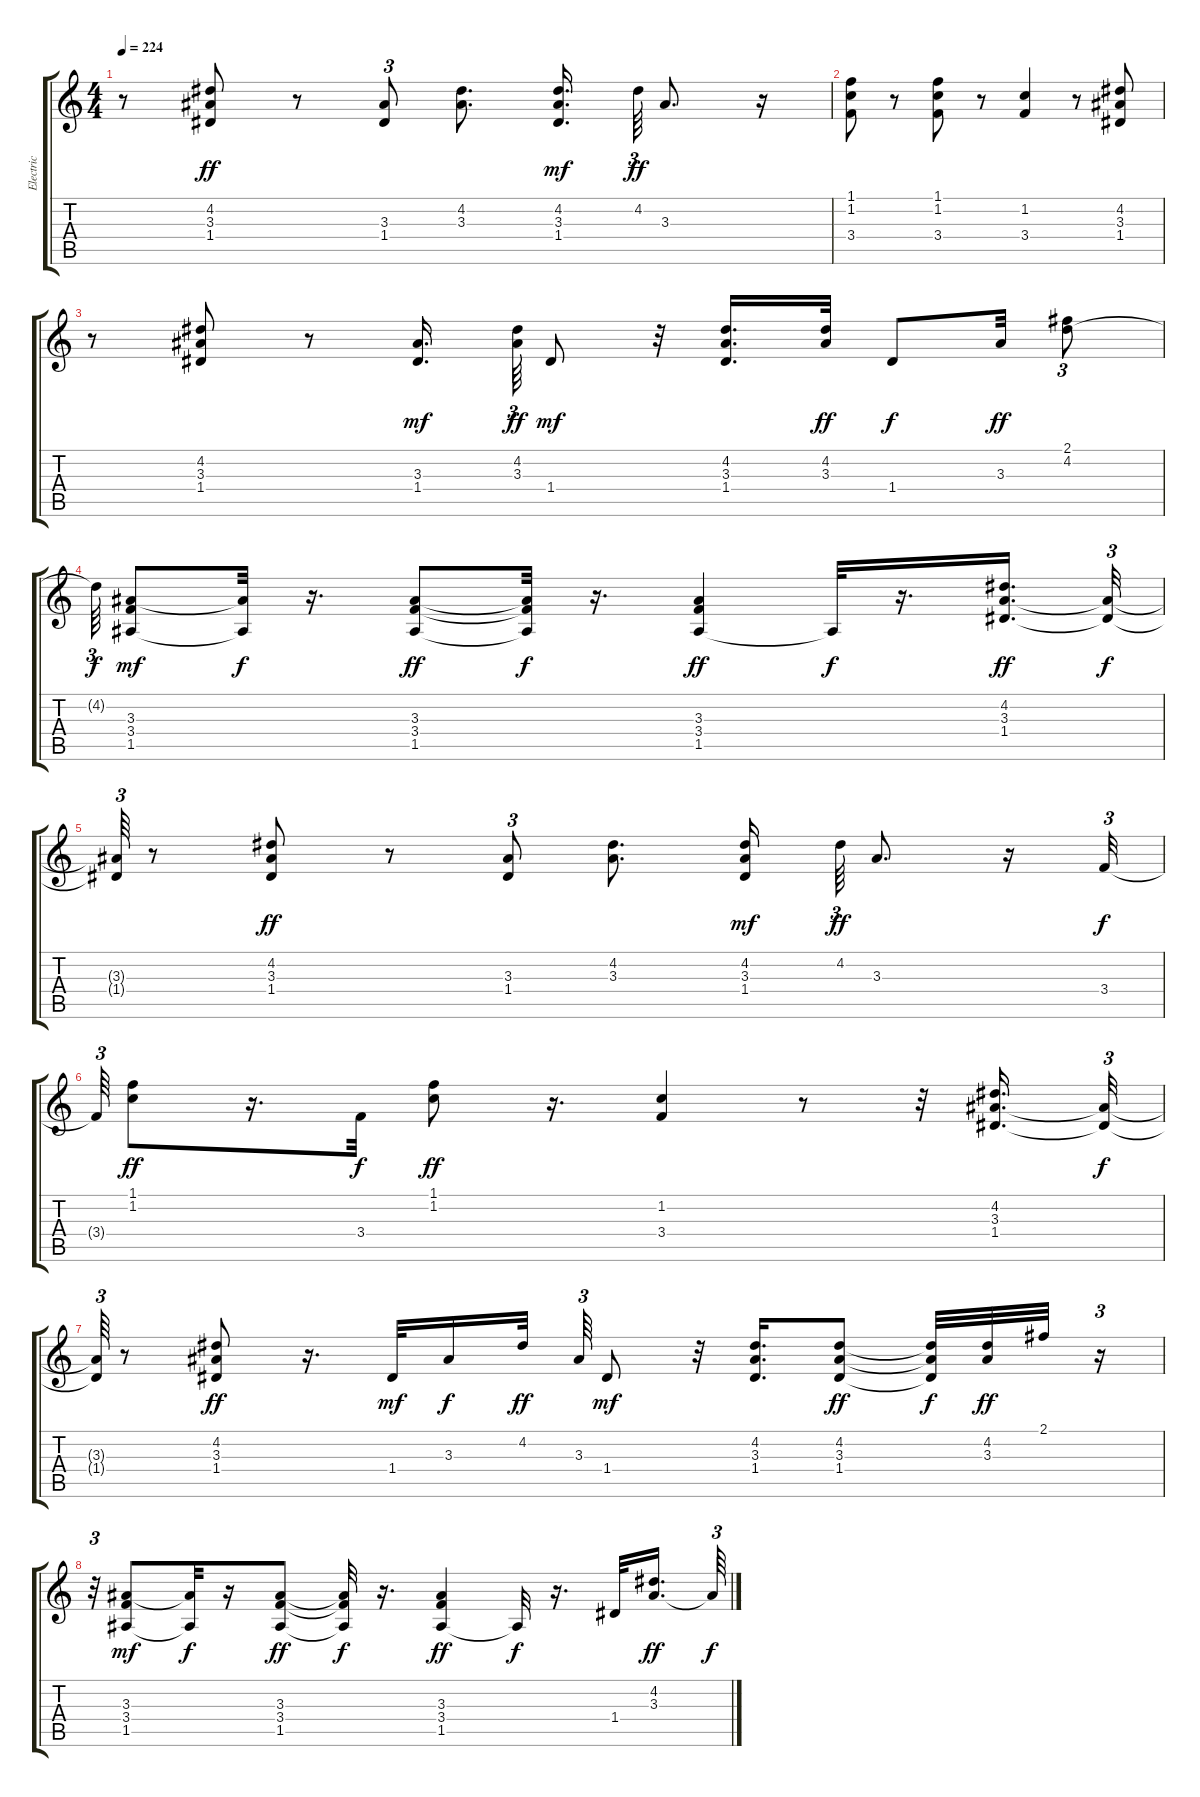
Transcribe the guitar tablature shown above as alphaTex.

\track ("Electric" "Electric") {instrument electricguitarclean}
\staff {score tabs}
\tuning (E4 B3 G3 D3 A2 E2) {hide}
\ts (4 4)
\tempo 224
\clef g2
\ks c
r.8{dy ff} (4.2 3.3 1.4).8 r.8 (3.3 1.4).8{tu (3 2)} (4.2 3.3).8{d} (4.2 3.3 1.4).16{d dy mf} 4.2.64{tu (3 2) dy ff} 3.3.8{d} r.16 |
(1.1 1.2 3.4).8 r.8 (1.1 1.2 3.4).8 r.8 (1.2 3.4).4 r.8 (4.2 3.3 1.4).8 |
r.8 (4.2 3.3 1.4).8 r.8 (3.3 1.4).16{d dy mf beam splitsecondary} (4.2 3.3).64{tu (3 2) dy ff} 1.4.8{dy mf} r.32 (4.2 3.3 1.4).16{d} (4.2 3.3).32{dy ff} 1.4.8{dy f} 3.3.32{dy ff} (2.1 4.2).8{tu (3 2)} |
4.2{t}.64{tu (3 2) dy f} (3.3 3.4 1.5).8{dy mf} (3.3{t} 1.5{t}).32{dy f} r.16{d} (3.3 3.4 1.5).8{dy ff} (3.3{t} 3.4{t} 1.5{t}).32{dy f} r.16{d} (3.3 3.4 1.5).4{dy ff} 1.5{t}.32{dy f} r.16{d} (4.2 3.3 1.4).16{d dy ff} (3.3{t} 1.4{t}).32{tu (3 2) dy f} |
(3.3{t} 1.4{t}).64{tu (3 2)} r.8 (4.2 3.3 1.4).8{dy ff} r.8 (3.3 1.4).8{tu (3 2)} (4.2 3.3).8{d} (4.2 3.3 1.4).16{dy mf beam splitsecondary} 4.2.64{tu (3 2) dy ff} 3.3.8{d} r.16 3.4.32{tu (3 2) dy f} |
3.4{t}.64{tu (3 2)} (1.1 1.2).8{dy ff} r.16{d} 3.4.32{dy f} (1.1 1.2).8{dy ff} r.16{d} (1.2 3.4).4 r.8 r.32 (4.2 3.3 1.4).16{d} (3.3{t} 1.4{t}).32{tu (3 2) dy f} |
(3.3{t} 1.4{t}).64{tu (3 2)} r.8 (4.2 3.3 1.4).8{dy ff} r.16{d} 1.4.32{dy mf} 3.3.16{dy f} 4.2.32{dy ff beam splitsecondary} 3.3.64{tu (3 2)} 1.4.8{dy mf} r.32 (4.2 3.3 1.4).16{d} (4.2 3.3 1.4).8{dy ff} (4.2{t} 3.3{t} 1.4{t}).32{dy f} (4.2 3.3).32{dy ff} 2.1.32 r.16{tu (3 2)} |
r.32{tu (3 2)} (3.3 3.4 1.5).8{dy mf} (3.3{t} 1.5{t}).32{dy f} r.16 (3.3 3.4 1.5).8{dy ff} (3.3{t} 3.4{t} 1.5{t}).32{dy f} r.16{d} (3.3 3.4 1.5).4{dy ff} 1.5{t}.32{dy f} r.16{d} 1.4.32 (4.2 3.3).16{d dy ff beam splitsecondary} 3.3{t}.64{tu (3 2) dy f}
